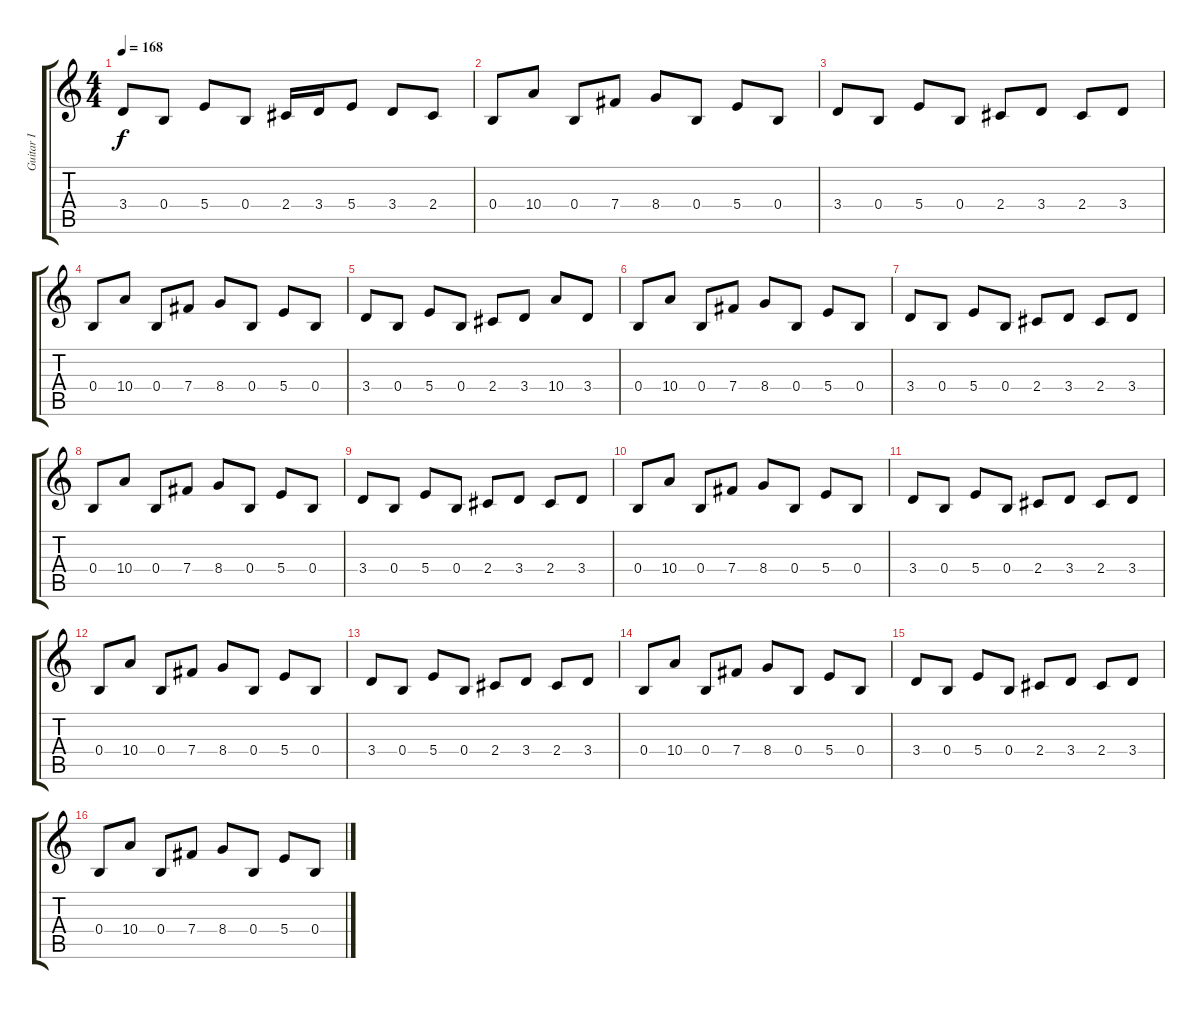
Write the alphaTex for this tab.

\track ("Guitar I" "Guitar I") {instrument distortionguitar}
\staff {score tabs}
\tuning (Db4 Ab3 E3 B2 Gb2 B1) {hide}
\ts (4 4)
\tempo 168
\clef g2
\ks c
3.4.8{dy f} 0.4.8 5.4.8 0.4.8 2.4.16 3.4.16 5.4.8 3.4.8 2.4.8 |
0.4.8 10.4.8 0.4.8 7.4.8 8.4.8 0.4.8 5.4.8 0.4.8 |
3.4.8 0.4.8 5.4.8 0.4.8 2.4.8 3.4.8 2.4.8 3.4.8 |
0.4.8 10.4.8 0.4.8 7.4.8 8.4.8 0.4.8 5.4.8 0.4.8 |
3.4.8 0.4.8 5.4.8 0.4.8 2.4.8 3.4.8 10.4.8 3.4.8 |
0.4.8 10.4.8 0.4.8 7.4.8 8.4.8 0.4.8 5.4.8 0.4.8 |
3.4.8 0.4.8 5.4.8 0.4.8 2.4.8 3.4.8 2.4.8 3.4.8 |
0.4.8 10.4.8 0.4.8 7.4.8 8.4.8 0.4.8 5.4.8 0.4.8 |
3.4.8 0.4.8 5.4.8 0.4.8 2.4.8 3.4.8 2.4.8 3.4.8 |
0.4.8 10.4.8 0.4.8 7.4.8 8.4.8 0.4.8 5.4.8 0.4.8 |
3.4.8 0.4.8 5.4.8 0.4.8 2.4.8 3.4.8 2.4.8 3.4.8 |
0.4.8 10.4.8 0.4.8 7.4.8 8.4.8 0.4.8 5.4.8 0.4.8 |
3.4.8 0.4.8 5.4.8 0.4.8 2.4.8 3.4.8 2.4.8 3.4.8 |
0.4.8 10.4.8 0.4.8 7.4.8 8.4.8 0.4.8 5.4.8 0.4.8 |
3.4.8 0.4.8 5.4.8 0.4.8 2.4.8 3.4.8 2.4.8 3.4.8 |
0.4.8 10.4.8 0.4.8 7.4.8 8.4.8 0.4.8 5.4.8 0.4.8
